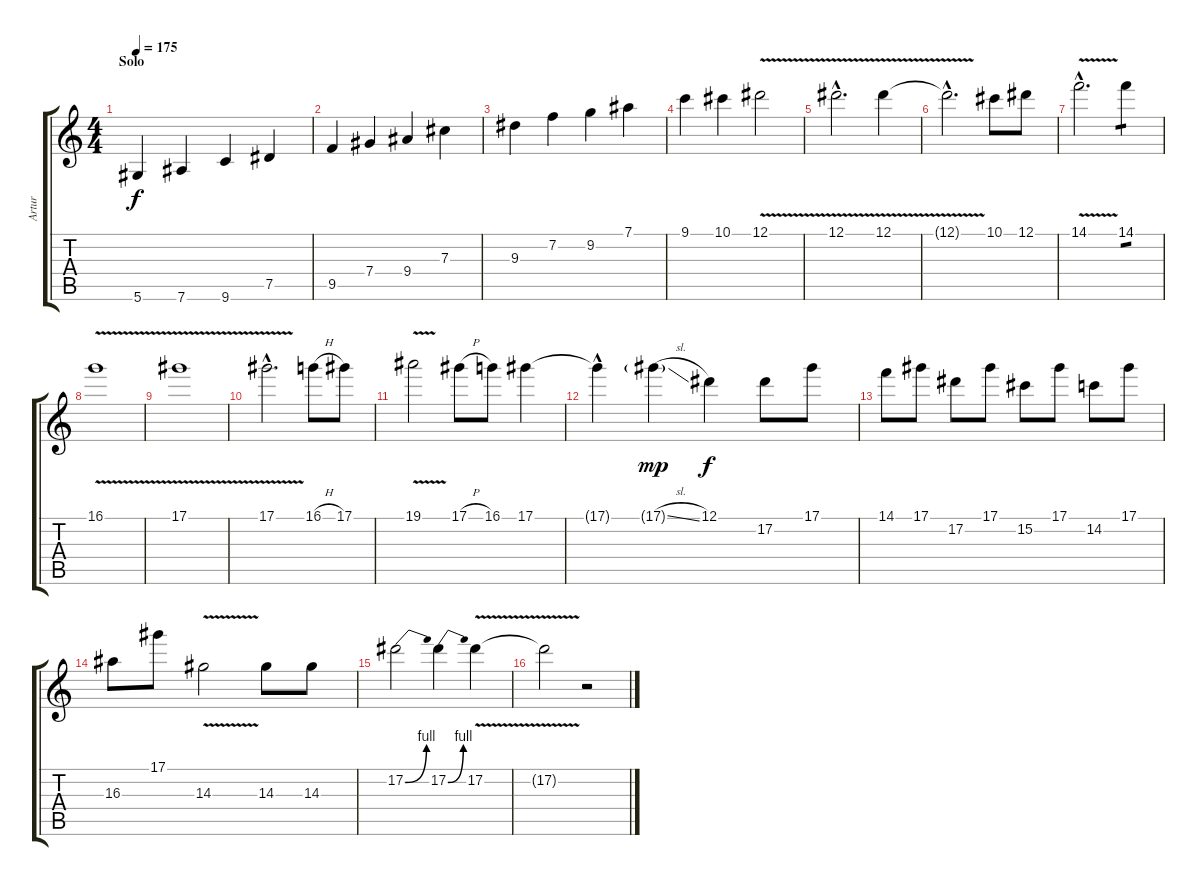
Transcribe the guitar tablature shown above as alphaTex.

\track ("Artur" "Artur") {instrument distortionguitar}
\staff {score tabs}
\tuning (Eb4 Bb3 Gb3 Db3 Ab2 Eb2) {hide}
\ts (4 4)
\section ("" "Solo")
\tempo 175
\clef g2
\ks c
5.6.4{dy f volume 16} 7.6.4 9.6.4 7.5.4 |
9.5.4 7.4.4 9.4.4 7.3.4 |
9.3.4 7.2.4 9.2.4 7.1.4 |
9.1.4 10.1.4 12.1{v}.2 |
12.1{v hac}.2{d} 12.1{v}.4 |
12.1{hac t}.2{d} 10.1.8 12.1.8 |
14.1{v hac}.2{d} 14.1.4{tp 1} |
16.1{v}.1 |
17.1{v}.1 |
17.1{v hac}.2{d} 16.1{h}.8 17.1.8 |
19.1{v}.2 17.1{h}.8 16.1.8 17.1.4 |
17.1{hac t}.4 17.1{sl g}.4{dy mp} 12.1.4{dy f} 17.2.8 17.1.8 |
14.1.8 17.1.8 17.2.8 17.1.8 15.2.8 17.1.8 14.2.8 17.1.8 |
16.3.8 17.1.8 14.3{v}.2 14.3.8 14.3.8 |
17.2{be (bend 0 0 60 4)}.2 17.2{be (bend 0 0 60 4)}.4 17.2{v}.4 |
17.2{t}.2 r.2
